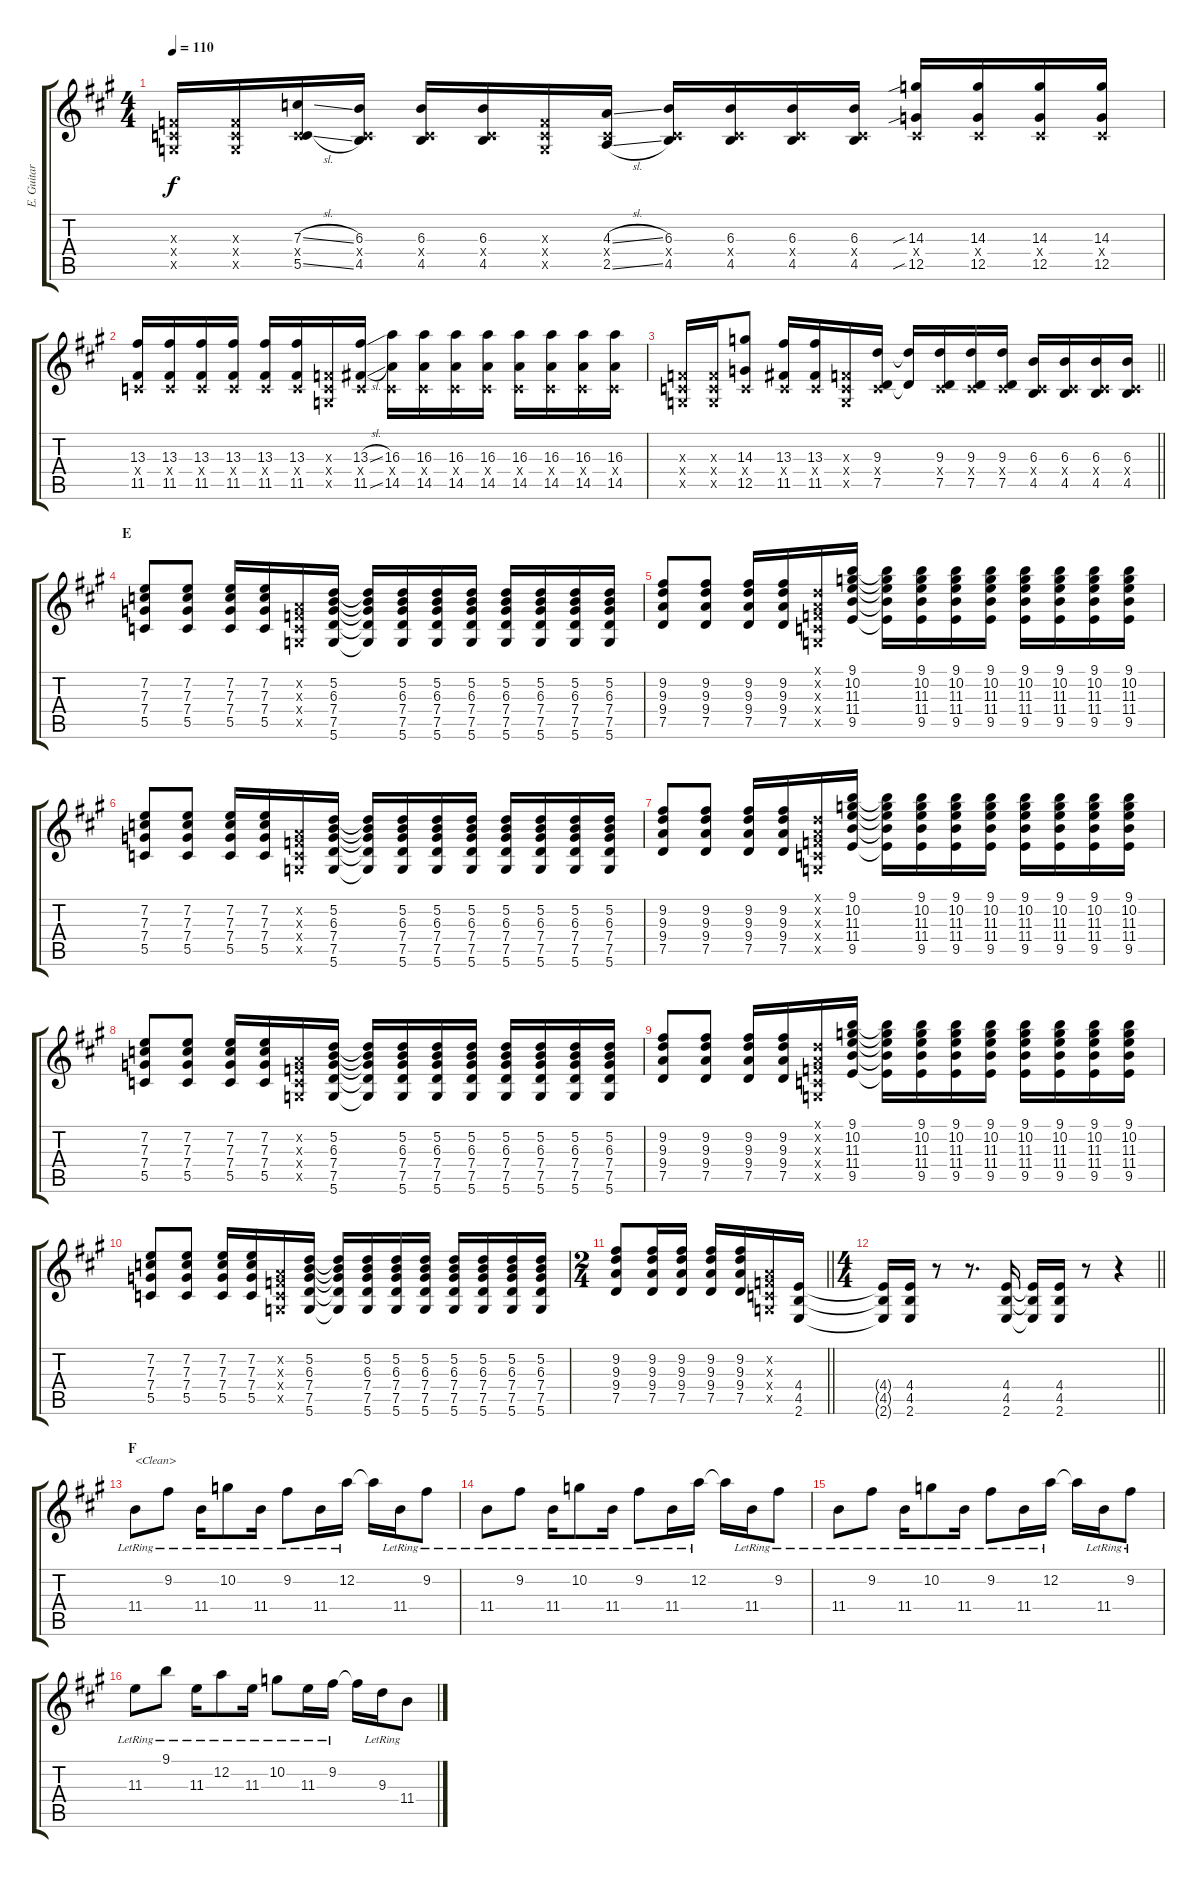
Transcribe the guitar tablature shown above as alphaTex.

\track ("E. Guitar III" "E. Guitar ") {instrument overdrivenguitar}
\staff {score tabs}
\tuning (D4 A3 F3 C3 G2 D2) {hide}
\ts (4 4)
\tempo 110
\clef g2
\ks a
(0.3{x} 0.4{x} 0.5{x}).16{dy f} (0.3{x} 0.4{x} 0.5{x}).16 (7.3{sl} 0.4{x} 5.5{sl}).16 (6.3 0.4{x} 4.5).16 (6.3 0.4{x} 4.5).16 (6.3 0.4{x} 4.5).16 (0.3{x} 0.4{x} 0.5{x}).16 (4.3{sl} 0.4{x} 2.5{sl}).16 (6.3 0.4{x} 4.5).16 (6.3 0.4{x} 4.5).16 (6.3 0.4{x} 4.5).16 (6.3 0.4{x} 4.5).16 (14.3{sib} 0.4{x} 12.5{sib}).16 (14.3 0.4{x} 12.5).16 (14.3 0.4{x} 12.5).16 (14.3 0.4{x} 12.5).16 |
(13.3 0.4{x} 11.5).16 (13.3 0.4{x} 11.5).16 (13.3 0.4{x} 11.5).16 (13.3 0.4{x} 11.5).16 (13.3 0.4{x} 11.5).16 (13.3 0.4{x} 11.5).16 (0.3{x} 0.4{x} 0.5{x}).16 (13.3{sl} 0.4{x} 11.5{sl}).16 (16.3 0.4{x} 14.5).16 (16.3 0.4{x} 14.5).16 (16.3 0.4{x} 14.5).16 (16.3 0.4{x} 14.5).16 (16.3 0.4{x} 14.5).16 (16.3 0.4{x} 14.5).16 (16.3 0.4{x} 14.5).16 (16.3 0.4{x} 14.5).16 |
\barLineRight lightlight
(0.3{x} 0.4{x} 0.5{x}).16 (0.3{x} 0.4{x} 0.5{x}).16 (14.3 0.4{x} 12.5).8 (13.3 0.4{x} 11.5).16 (13.3 0.4{x} 11.5).16 (0.3{x} 0.4{x} 0.5{x}).16 (9.3 0.4{x} 7.5).16 (9.3{t} 7.5{t}).16 (9.3 0.4{x} 7.5).16 (9.3 0.4{x} 7.5).16 (9.3 0.4{x} 7.5).16 (6.3 0.4{x} 4.5).16 (6.3 0.4{x} 4.5).16 (6.3 0.4{x} 4.5).16 (6.3 0.4{x} 4.5).16 |
\section ("" "E")
(7.2 7.3 7.4 5.5).8 (7.2 7.3 7.4 5.5).8 (7.2 7.3 7.4 5.5).16 (7.2 7.3 7.4 5.5).16 (0.2{x} 0.3{x} 0.4{x} 0.5{x}).16 (5.2 6.3 7.4 7.5 5.6).16 (5.2{t} 6.3{t} 7.4{t} 7.5{t} 5.6{t}).16 (5.2 6.3 7.4 7.5 5.6).16 (5.2 6.3 7.4 7.5 5.6).16 (5.2 6.3 7.4 7.5 5.6).16 (5.2 6.3 7.4 7.5 5.6).16 (5.2 6.3 7.4 7.5 5.6).16 (5.2 6.3 7.4 7.5 5.6).16 (5.2 6.3 7.4 7.5 5.6).16 |
(9.2 9.3 9.4 7.5).8 (9.2 9.3 9.4 7.5).8 (9.2 9.3 9.4 7.5).16 (9.2 9.3 9.4 7.5).16 (0.1{x} 0.2{x} 0.3{x} 0.4{x} 0.5{x}).16 (9.1 10.2 11.3 11.4 9.5).16 (9.1{t} 10.2{t} 11.3{t} 11.4{t} 9.5{t}).16 (9.1 10.2 11.3 11.4 9.5).16 (9.1 10.2 11.3 11.4 9.5).16 (9.1 10.2 11.3 11.4 9.5).16 (9.1 10.2 11.3 11.4 9.5).16 (9.1 10.2 11.3 11.4 9.5).16 (9.1 10.2 11.3 11.4 9.5).16 (9.1 10.2 11.3 11.4 9.5).16 |
(7.2 7.3 7.4 5.5).8 (7.2 7.3 7.4 5.5).8 (7.2 7.3 7.4 5.5).16 (7.2 7.3 7.4 5.5).16 (0.2{x} 0.3{x} 0.4{x} 0.5{x}).16 (5.2 6.3 7.4 7.5 5.6).16 (5.2{t} 6.3{t} 7.4{t} 7.5{t} 5.6{t}).16 (5.2 6.3 7.4 7.5 5.6).16 (5.2 6.3 7.4 7.5 5.6).16 (5.2 6.3 7.4 7.5 5.6).16 (5.2 6.3 7.4 7.5 5.6).16 (5.2 6.3 7.4 7.5 5.6).16 (5.2 6.3 7.4 7.5 5.6).16 (5.2 6.3 7.4 7.5 5.6).16 |
(9.2 9.3 9.4 7.5).8 (9.2 9.3 9.4 7.5).8 (9.2 9.3 9.4 7.5).16 (9.2 9.3 9.4 7.5).16 (0.1{x} 0.2{x} 0.3{x} 0.4{x} 0.5{x}).16 (9.1 10.2 11.3 11.4 9.5).16 (9.1{t} 10.2{t} 11.3{t} 11.4{t} 9.5{t}).16 (9.1 10.2 11.3 11.4 9.5).16 (9.1 10.2 11.3 11.4 9.5).16 (9.1 10.2 11.3 11.4 9.5).16 (9.1 10.2 11.3 11.4 9.5).16 (9.1 10.2 11.3 11.4 9.5).16 (9.1 10.2 11.3 11.4 9.5).16 (9.1 10.2 11.3 11.4 9.5).16 |
(7.2 7.3 7.4 5.5).8 (7.2 7.3 7.4 5.5).8 (7.2 7.3 7.4 5.5).16 (7.2 7.3 7.4 5.5).16 (0.2{x} 0.3{x} 0.4{x} 0.5{x}).16 (5.2 6.3 7.4 7.5 5.6).16 (5.2{t} 6.3{t} 7.4{t} 7.5{t} 5.6{t}).16 (5.2 6.3 7.4 7.5 5.6).16 (5.2 6.3 7.4 7.5 5.6).16 (5.2 6.3 7.4 7.5 5.6).16 (5.2 6.3 7.4 7.5 5.6).16 (5.2 6.3 7.4 7.5 5.6).16 (5.2 6.3 7.4 7.5 5.6).16 (5.2 6.3 7.4 7.5 5.6).16 |
(9.2 9.3 9.4 7.5).8 (9.2 9.3 9.4 7.5).8 (9.2 9.3 9.4 7.5).16 (9.2 9.3 9.4 7.5).16 (0.1{x} 0.2{x} 0.3{x} 0.4{x} 0.5{x}).16 (9.1 10.2 11.3 11.4 9.5).16 (9.1{t} 10.2{t} 11.3{t} 11.4{t} 9.5{t}).16 (9.1 10.2 11.3 11.4 9.5).16 (9.1 10.2 11.3 11.4 9.5).16 (9.1 10.2 11.3 11.4 9.5).16 (9.1 10.2 11.3 11.4 9.5).16 (9.1 10.2 11.3 11.4 9.5).16 (9.1 10.2 11.3 11.4 9.5).16 (9.1 10.2 11.3 11.4 9.5).16 |
(7.2 7.3 7.4 5.5).8 (7.2 7.3 7.4 5.5).8 (7.2 7.3 7.4 5.5).16 (7.2 7.3 7.4 5.5).16 (0.2{x} 0.3{x} 0.4{x} 0.5{x}).16 (5.2 6.3 7.4 7.5 5.6).16 (5.2{t} 6.3{t} 7.4{t} 7.5{t} 5.6{t}).16 (5.2 6.3 7.4 7.5 5.6).16 (5.2 6.3 7.4 7.5 5.6).16 (5.2 6.3 7.4 7.5 5.6).16 (5.2 6.3 7.4 7.5 5.6).16 (5.2 6.3 7.4 7.5 5.6).16 (5.2 6.3 7.4 7.5 5.6).16 (5.2 6.3 7.4 7.5 5.6).16 |
\ts (2 4)
\barLineRight lightlight
(9.2 9.3 9.4 7.5).8 (9.2 9.3 9.4 7.5).16 (9.2 9.3 9.4 7.5).16 (9.2 9.3 9.4 7.5).16 (9.2 9.3 9.4 7.5).16 (0.2{x} 0.3{x} 0.4{x} 0.5{x}).16 (4.4 4.5 2.6).16 |
\ts (4 4)
\barLineRight lightlight
(4.4{t} 4.5{t} 2.6{t}).16 (4.4 4.5 2.6).16 r.8 r.8{d} (4.4 4.5 2.6).16 (4.4{t} 4.5{t} 2.6{t}).16 (4.4 4.5 2.6).16 r.8 r.4 |
\section ("" "F")
11.4{lr}.8{txt "<Clean>" instrument electricguitarclean} 9.2{lr}.8 11.4{lr}.16 10.2{lr}.8 11.4{lr}.16 9.2{lr}.8 11.4{lr}.16 12.2{lr}.16 12.2{t}.16 11.4{lr}.16 9.2{lr}.8 |
11.4{lr}.8 9.2{lr}.8 11.4{lr}.16 10.2{lr}.8 11.4{lr}.16 9.2{lr}.8 11.4{lr}.16 12.2{lr}.16 12.2{t}.16 11.4{lr}.16 9.2{lr}.8 |
11.4{lr}.8 9.2{lr}.8 11.4{lr}.16 10.2{lr}.8 11.4{lr}.16 9.2{lr}.8 11.4{lr}.16 12.2{lr}.16 12.2{t}.16 11.4{lr}.16 9.2{lr}.8 |
11.3{lr}.8 9.1{lr}.8 11.3{lr}.16 12.2{lr}.8 11.3{lr}.16 10.2{lr}.8 11.3{lr}.16 9.2{lr}.16 9.2{t}.16 9.3{lr}.16 11.4{lr}.8
